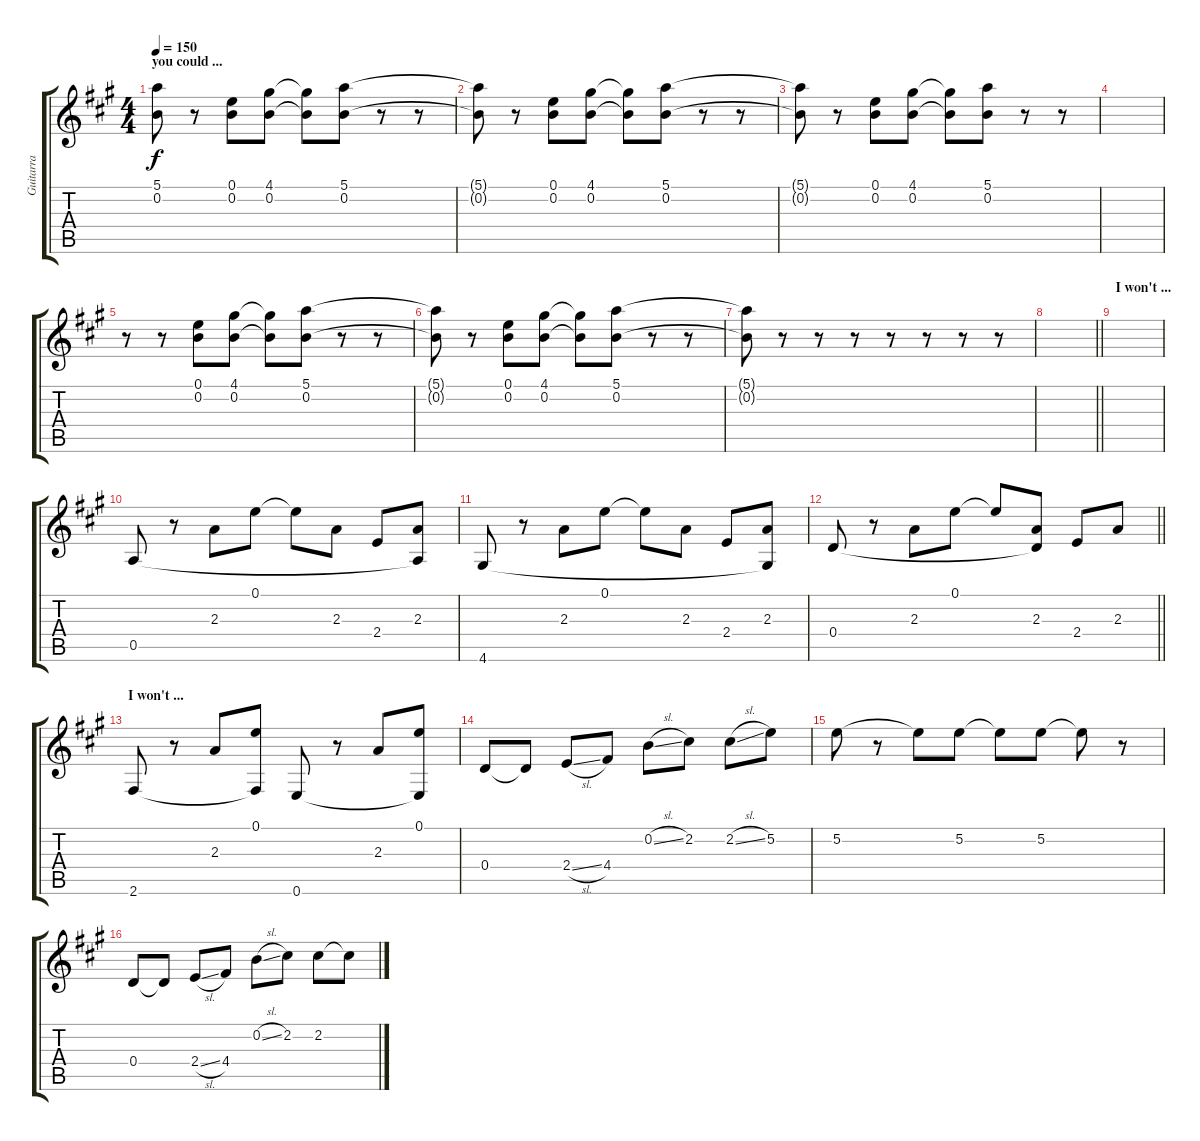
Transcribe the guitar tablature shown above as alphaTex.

\track ("Guitarra" "Guitarra") {instrument acousticguitarnylon}
\staff {score tabs}
\tuning (E4 B3 G3 D3 A2 E2) {hide}
\ts (4 4)
\section ("" "you could ...")
\tempo 150
\clef g2
\ks a
(5.1{t} 0.2{t}).8{dy f} r.8 (0.1 0.2).8 (4.1 0.2).8 (4.1{t} 0.2{t}).8 (5.1 0.2).8 r.8 r.8 |
(5.1{t} 0.2{t}).8 r.8 (0.1 0.2).8 (4.1 0.2).8 (4.1{t} 0.2{t}).8 (5.1 0.2).8 r.8 r.8 |
(5.1{t} 0.2{t}).8 r.8 (0.1 0.2).8 (4.1 0.2).8 (4.1{t} 0.2{t}).8 (5.1 0.2).8 r.8 r.8 |
|
r.8 r.8 (0.1 0.2).8 (4.1 0.2).8 (4.1{t} 0.2{t}).8 (5.1 0.2).8 r.8 r.8 |
(5.1{t} 0.2{t}).8 r.8 (0.1 0.2).8 (4.1 0.2).8 (4.1{t} 0.2{t}).8 (5.1 0.2).8 r.8 r.8 |
(5.1{t} 0.2{t}).8 r.8 r.8 r.8 r.8 r.8 r.8 r.8 |
\barLineRight lightlight
|
\section ("" "I won't ...")
|
0.5.8 r.8 2.3.8 0.1.8 0.1{t}.8 2.3.8 2.4.8 (2.3 0.5{t}).8 |
4.6.8 r.8 2.3.8 0.1.8 0.1{t}.8 2.3.8 2.4.8 (2.3 4.6{t}).8 |
\barLineRight lightlight
0.4.8 r.8 2.3.8 0.1.8 0.1{t}.8 (2.3 0.4{t}).8 2.4.8 2.3.8 |
\section ("" "I won't ...")
2.6.8 r.8 2.3.8 (0.1 2.6{t}).8 0.6.8 r.8 2.3.8 (0.1 0.6{t}).8 |
0.4.8 0.4{t}.8 2.4{sl}.8 4.4.8 0.2{sl}.8 2.2.8 2.2{sl}.8 5.2.8 |
5.2.8 r.8 5.2{t}.8 5.2.8 5.2{t}.8 5.2.8 5.2{t}.8 r.8 |
0.4.8 0.4{t}.8 2.4{sl}.8 4.4.8 0.2{sl}.8 2.2.8 2.2.8 2.2{t}.8
